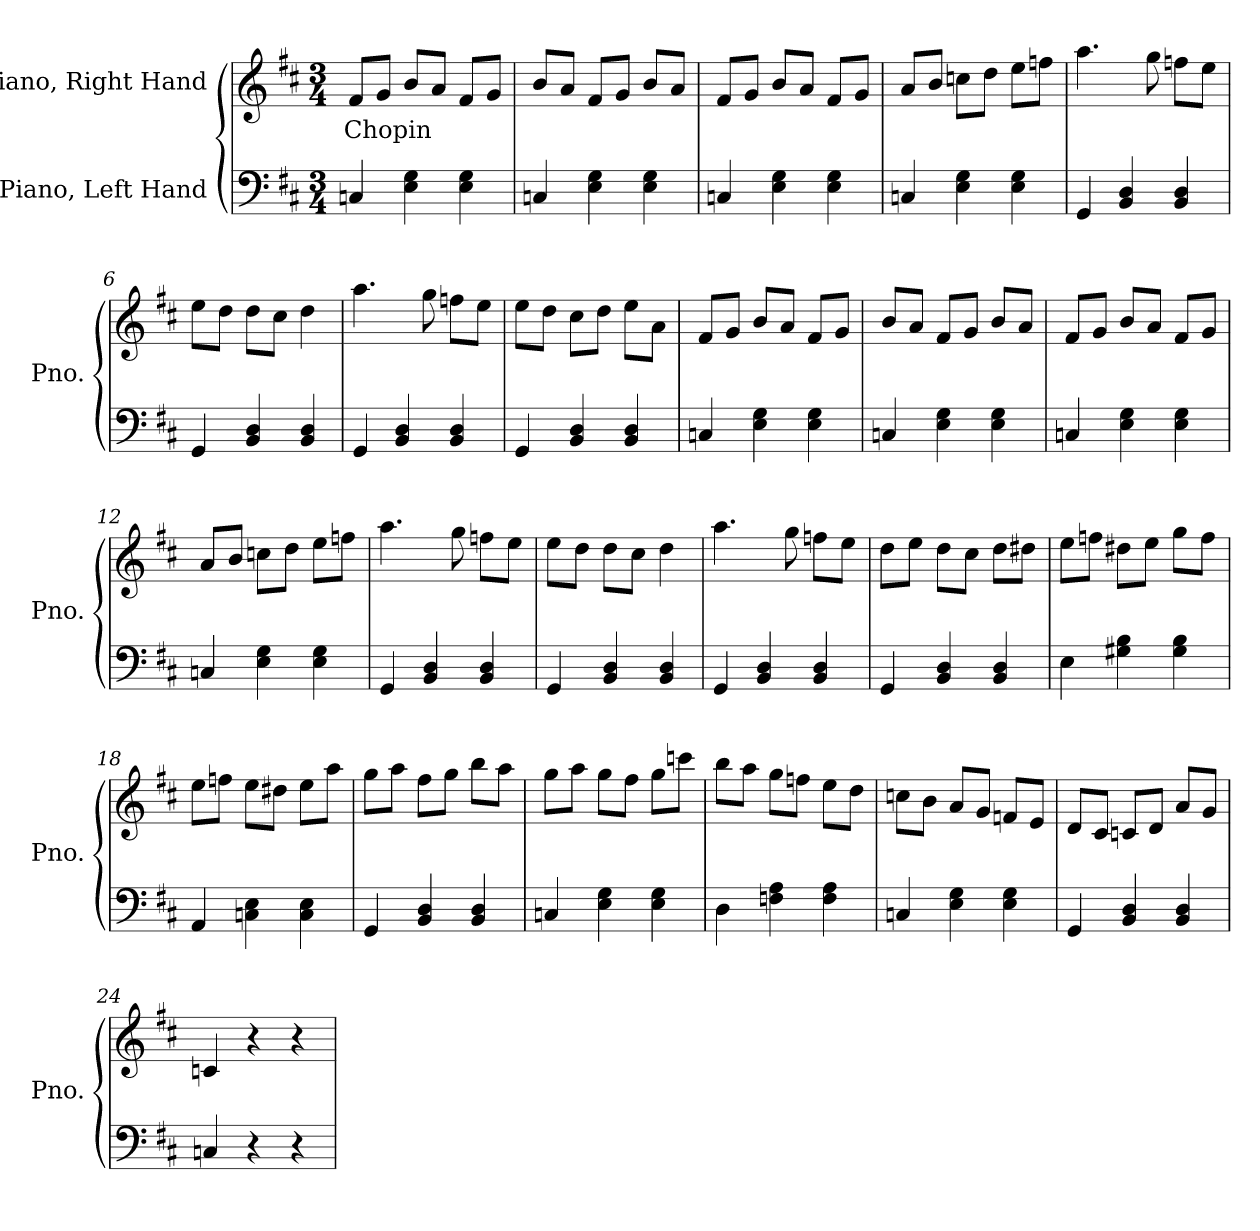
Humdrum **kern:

**kern	**kern	**text
*part2	*part1	*part1
*staff2	*staff1	*staff1
*I"Piano, Left Hand	*I"Piano, Right Hand	*
*I'Pno.	*I'Pno.	*
*clefF4	*clefG2	*
*k[f#c#]	*k[f#c#]	*
*M3/4	*M3/4	*
*MM220	*MM220	*
=1	=1	=1
!	!	!LO:LY:b
4Cn/	8f#/L	Chopin
.	8g/J	.
4E\ 4G\	8b/L	.
.	8a/J	.
4E\ 4G\	8f#/L	.
.	8g/J	.
=2	=2	=2
4Cn/	8b/L	.
.	8a/J	.
4E\ 4G\	8f#/L	.
.	8g/J	.
4E\ 4G\	8b/L	.
.	8a/J	.
=3	=3	=3
4Cn/	8f#/L	.
.	8g/J	.
4E\ 4G\	8b/L	.
.	8a/J	.
4E\ 4G\	8f#/L	.
.	8g/J	.
=4	=4	=4
4Cn/	8a/L	.
.	8b/J	.
4E\ 4G\	8ccn\L	.
.	8dd\J	.
4E\ 4G\	8ee\L	.
.	8ffn\J	.
!!LO:LB:g=z
=5	=5	=5
4GG/	4.aa\	.
4BB/ 4D/	.	.
.	8gg\	.
4BB/ 4D/	8ffn\L	.
.	8ee\J	.
=6	=6	=6
4GG/	8ee\L	.
.	8dd\J	.
4BB/ 4D/	8dd\L	.
.	8cc#\J	.
4BB/ 4D/	4dd\	.
=7	=7	=7
4GG/	4.aa\	.
4BB/ 4D/	.	.
.	8gg\	.
4BB/ 4D/	8ffn\L	.
.	8ee\J	.
=8	=8	=8
4GG/	8ee\L	.
.	8dd\J	.
4BB/ 4D/	8cc#\L	.
.	8dd\J	.
4BB/ 4D/	8ee\L	.
.	8a\J	.
=9	=9	=9
4Cn/	8f#/L	.
.	8g/J	.
4E\ 4G\	8b/L	.
.	8a/J	.
4E\ 4G\	8f#/L	.
.	8g/J	.
=10	=10	=10
4Cn/	8b/L	.
.	8a/J	.
4E\ 4G\	8f#/L	.
.	8g/J	.
4E\ 4G\	8b/L	.
.	8a/J	.
!!LO:LB:g=z
=11	=11	=11
4Cn/	8f#/L	.
.	8g/J	.
4E\ 4G\	8b/L	.
.	8a/J	.
4E\ 4G\	8f#/L	.
.	8g/J	.
=12	=12	=12
4Cn/	8a/L	.
.	8b/J	.
4E\ 4G\	8ccn\L	.
.	8dd\J	.
4E\ 4G\	8ee\L	.
.	8ffn\J	.
=13	=13	=13
4GG/	4.aa\	.
4BB/ 4D/	.	.
.	8gg\	.
4BB/ 4D/	8ffn\L	.
.	8ee\J	.
=14	=14	=14
4GG/	8ee\L	.
.	8dd\J	.
4BB/ 4D/	8dd\L	.
.	8cc#\J	.
4BB/ 4D/	4dd\	.
=15	=15	=15
4GG/	4.aa\	.
4BB/ 4D/	.	.
.	8gg\	.
4BB/ 4D/	8ffn\L	.
.	8ee\J	.
=16	=16	=16
4GG/	8dd\L	.
.	8ee\J	.
4BB/ 4D/	8dd\L	.
.	8cc#\J	.
4BB/ 4D/	8dd\L	.
.	8dd#X\J	.
!!LO:LB:g=z
=17	=17	=17
4E\	8ee\L	.
.	8ffn\J	.
4G#X\ 4B\	8dd#X\L	.
.	8ee\J	.
4G#\ 4B\	8gg\L	.
.	8ff\J	.
=18	=18	=18
4AA/	8ee\L	.
.	8ffn\J	.
4Cn\ 4E\	8ee\L	.
.	8dd#X\J	.
4C\ 4E\	8ee\L	.
.	8aa\J	.
=19	=19	=19
4GG/	8gg\L	.
.	8aa\J	.
4BB/ 4D/	8ff#\L	.
.	8gg\J	.
4BB/ 4D/	8bb\L	.
.	8aa\J	.
=20	=20	=20
4Cn/	8gg\L	.
.	8aa\J	.
4E\ 4G\	8gg\L	.
.	8ff#\J	.
4E\ 4G\	8gg\L	.
.	8cccn\J	.
=21	=21	=21
4D\	8bb\L	.
.	8aa\J	.
4Fn\ 4A\	8gg\L	.
.	8ffn\J	.
4F\ 4A\	8ee\L	.
.	8dd\J	.
!!LO:LB:g=z
=22	=22	=22
4Cn/	8ccn\L	.
.	8b\J	.
4E\ 4G\	8a/L	.
.	8g/J	.
4E\ 4G\	8fn/L	.
.	8e/J	.
=23	=23	=23
4GG/	8d/L	.
.	8c#/J	.
4BB/ 4D/	8cn/L	.
.	8d/J	.
4BB/ 4D/	8a/L	.
.	8g/J	.
=24	=24	=24
4Cn/	4cn/	.
4r	4r	.
4r	4r	.
=	=	=
*-	*-	*-
